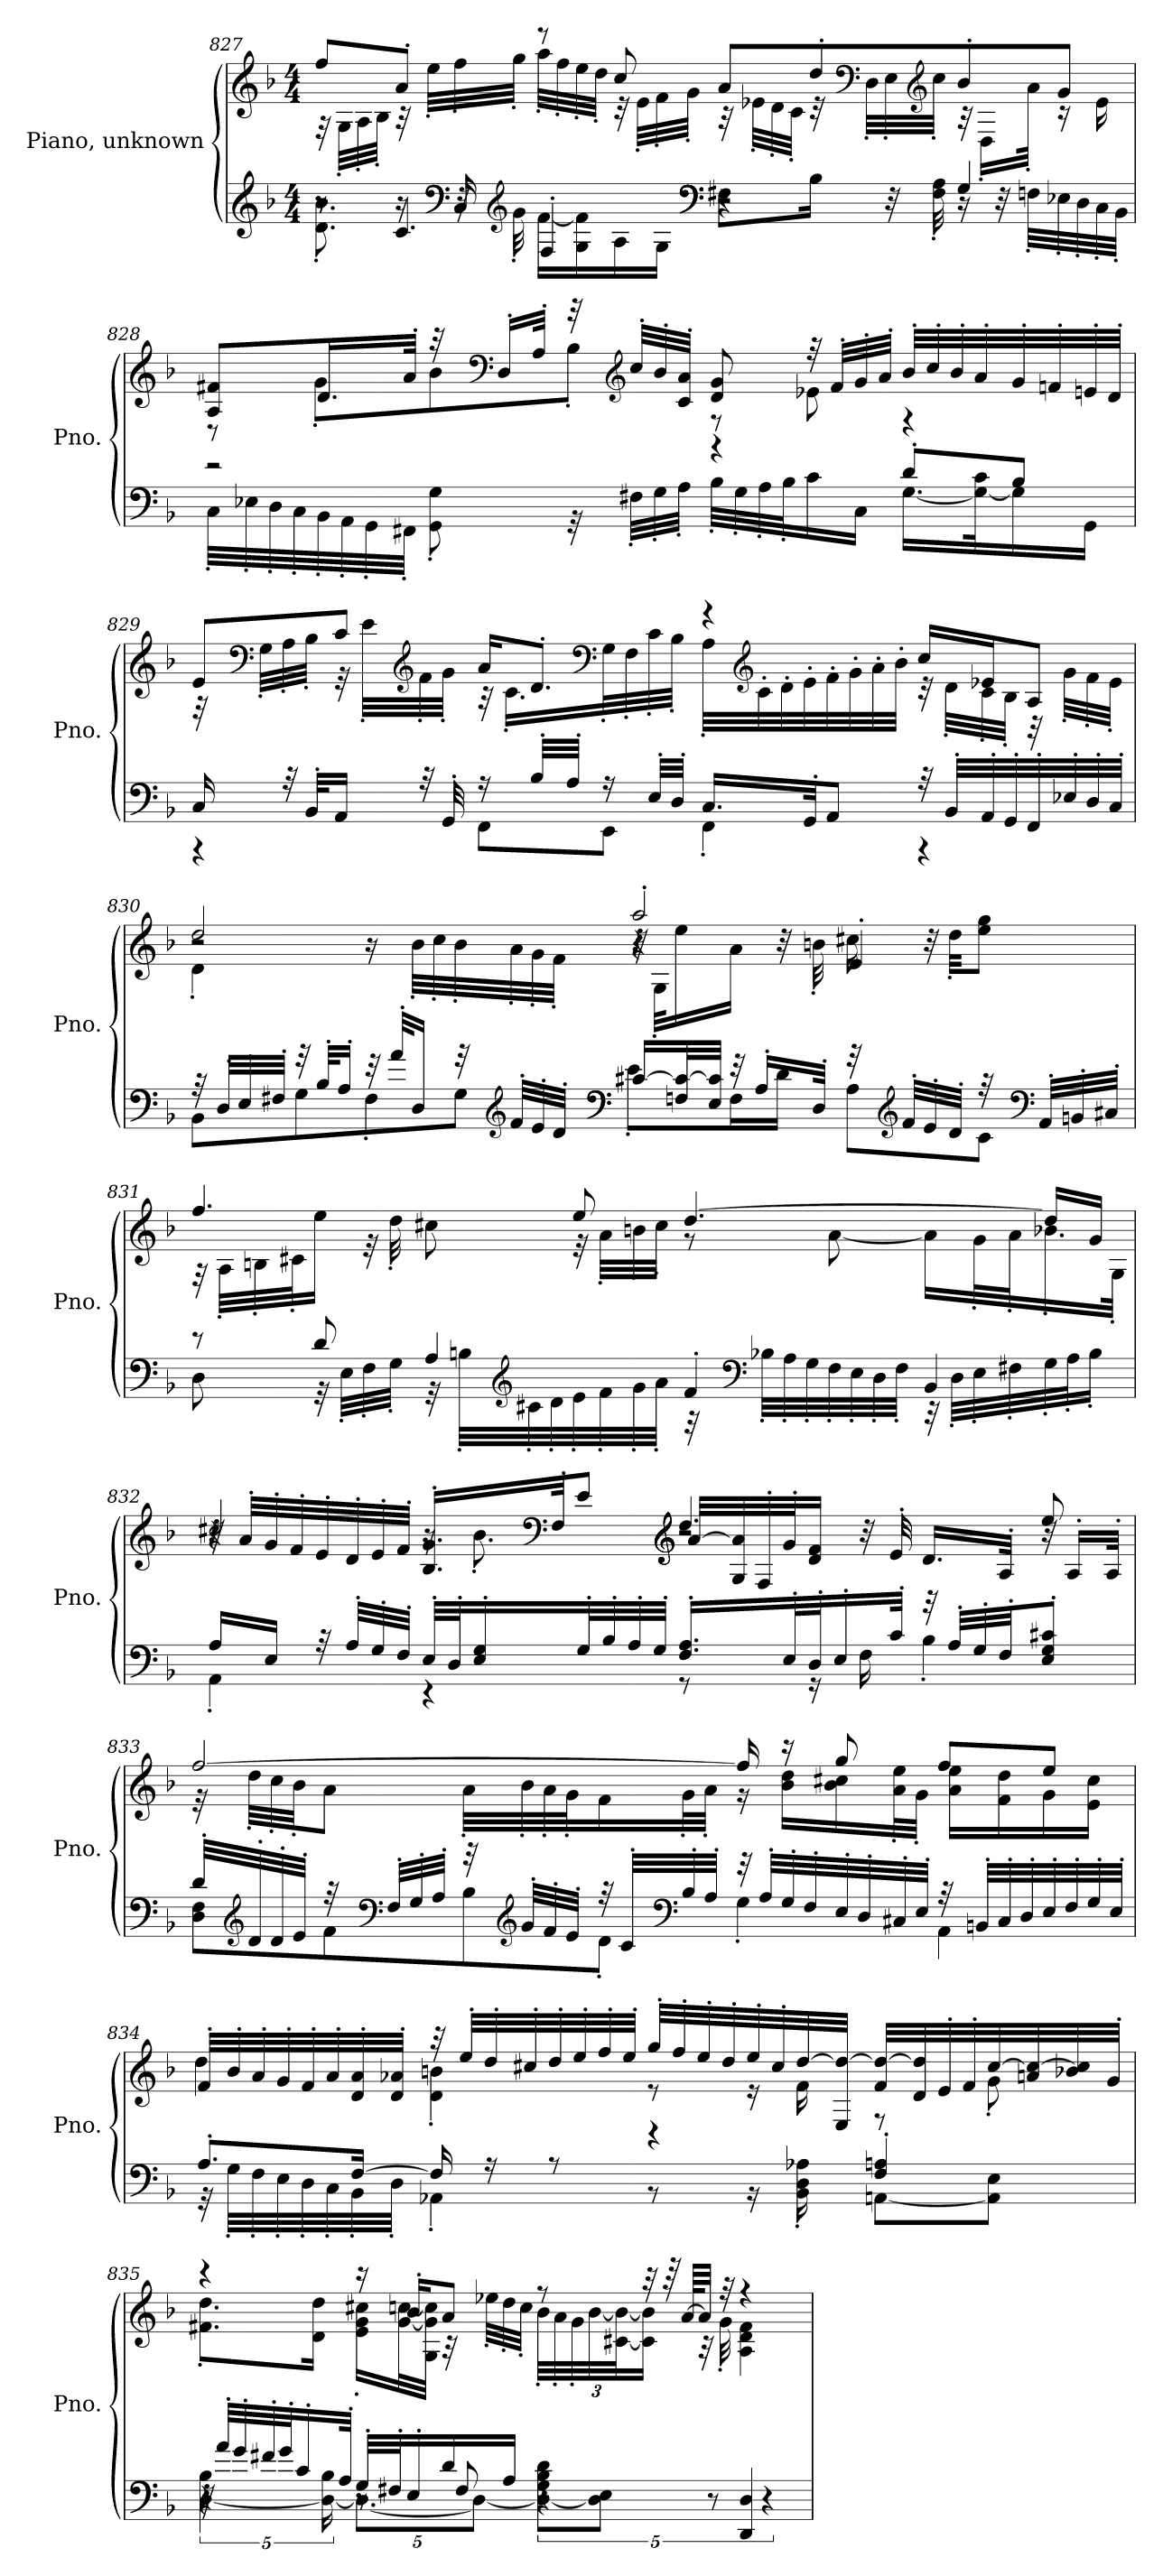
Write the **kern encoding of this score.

**kern	**kern
*part1	*part1
*staff2	*staff1
*I"Piano, unknown	*
*I'Pno.	*
!!LO:LB:g=z
*clefG2	*clefG2
*k[b-]	*k[b-]
*M4/4	*M4/4
=827	=827
*^	*^
*	*^	*	*
8r	8.d\' 8.b-\'	8r	8ff/L	32r
.	.	.	.	32G'\LLL
.	.	.	.	32A'\
.	.	.	.	32B-'\JJJ
4.c/	.	16r	8a'/J	32r
.	.	.	.	32ee'\LLL
*clefF4	*	*	*	*
.	32r	16C/	.	32ff'\
*clefG2	*	*	*	*
.	32g'\	.	.	32gg'\JJJ
.	[16f\LL	4F'/	8r	32aa'\LLL
.	.	.	.	32ff'\
.	16G\ 16f\]	.	.	32ee'\
.	.	.	.	32dd'\JJJ
.	16A\	.	8cc/	32r
.	.	.	.	32e'\LLL
.	16G\JJ	.	.	32f'\
.	.	.	.	32g'\JJJ
*clefF4	*	*	*	*
2r	8F#X\L	4r	8a/L	32r
.	.	.	.	32e-X'\LLL
.	.	.	.	32d'\
.	.	.	.	32c'\JJJ
.	16B-\Jk	.	8dd'/	32r
*	*	*	*clefF4	*
.	.	.	.	32D'\LLL
.	32r	.	.	32E'\
*	*	*	*clefG2	*
.	32F#\' 32A\'	.	.	32cc'\JJJ
.	16r	4G/	8b-'/	32r
.	.	.	.	16D'\LL
.	32r	.	.	.
.	32Fn'\LLL	.	.	32a'\JJk
.	32E-X'\	.	8g/J	16r
.	32D'\	.	.	.
.	32C'\	.	.	16e-\
.	32BB-'\JJJ	.	.	.
*	*v	*v	*	*
!!LO:LB:g=z	!!
=828	=828	=828	=828
2r	32C'\LLL	8A/ 8f#X/L	8r
.	32E-X'\	.	.
.	32D'\	.	.
.	32C'\	.	.
.	32BB-'\	16.d/L	8g'\L
.	32AA'\	.	.
.	32GG'\	.	.
.	32FF#X'\JJJ	32a'/JJk	.
.	8GG\' 8G\'	32r	8b-\
*	*	*clefF4	*
.	.	16D'/LL	.
.	.	32A'/JJk	.
.	32r	32r	8B-'\J
*	*	*clefG2	*
.	32F#X'\LLL	32cc'/LLL	.
.	32G'\	32b-'/	.
.	32A'\JJJ	32c/' 32a/'JJJ	.
4r	32B-'\LLL	8d/ 8g/	8r
.	32G'\	.	.
.	32A'\	.	.
.	32B-'\J	.	.
.	16c\	32r	8e-X\
.	.	32f#'/LLL	.
.	16C\JJ	32g'/	.
.	.	32a'/JJJ	.
8d'/L	[16.G\LL	32b-'/LLL	4r
.	.	32cc'/	.
.	.	32b-'/	.
.	32G\_ 32c\K	32a'/	.
8B-/J	16G\]	32g'/	.
.	.	32fn'/	.
.	16GG\JJ	32en'/	.
.	.	32d'/JJJ	.
!!LO:PB:g=z	!!
=829	=829	=829	=829
16C/	4r	8e/L	32r
*	*	*clefF4	*
.	.	.	32G'\LLL
32r	.	.	32A'\
32BB-'/KLL	.	.	32B-'\JJJ
16AA/JJ	.	8c/J	32r
.	.	.	32e'\LLL
*	*	*clefG2	*
32r	.	.	32f'\
32GG'/	.	.	32g'\JJJ
16r	8FF\L	16a/KL	32r
.	.	.	16.c'\LL
32B-'/LLL	.	8.d'/J	.
32A'/JJJ	.	.	.
*	*	*clefF4	*
16r	8EE\J	.	32G'\L
.	.	.	32F'\
32E'/LLL	.	.	32c'\
32D'/JJJ	.	.	32B-'\JJJ
16.C/LL	4FF'\	4r	32A'\LLL
*	*	*clefG2	*
.	.	.	32c'\
.	.	.	32d'\
32GG'/JK	.	.	32e'\
8AA/J	.	.	32f'\
.	.	.	32g'\
.	.	.	32a'\
.	.	.	32b-'\JJJ
32r	4r	16cc/LL	32r
32BB-'/LLL	.	.	32d'\LLL
32AA'/	.	16e-X/J	32c'\
32GG'/	.	.	32B-'\JJJ
32FF'/	.	8A/J	32r
32E-X'/	.	.	32g'\LLL
32D'/	.	.	32f'\
32C'/JJJ	.	.	32e-'\JJJ
!!LO:LB:g=z
=830	=830	=830	=830
*	*	*	*^
32r	8BB-\L	2dd/	4d'\	2r
32D'/LLL	.	.	.	.
32E'/	.	.	.	.
32F#X'/JJJ	.	.	.	.
32r	8G\	.	.	.
32B-'/KLL	.	.	.	.
16A'/JJ	.	.	.	.
32r	8F#'\	.	16r	.
32a'/KLL	.	.	.	.
16D/JJ	.	.	32b-'\LLL	.
.	.	.	32cc'\	.
32r	8G\J	.	32b-'\	.
*clefG2	*	*	*	*
32f'/LLL	.	.	32a'\	.
32e'/	.	.	32g'\	.
32d'/JJJ	.	.	32f'\JJJ	.
*clefF4	*	*	*	*
[16c#X/LL	8e'\L	2aa'/	32r	4r
.	.	.	32G'\KLL	.
32Fn/ 32c#/_L	.	.	16ee\	.
32E/ 32c#/]JJJ	.	.	.	.
32r	16F\L	.	16a\JJ	.
16A'/LL	.	.	.	.
.	16d\JJ	.	32r	.
32D'/JJk	.	.	32bn'\	.
32r	8A\L	.	16cc#X\	4e'/
*clefG2	*	*	*	*
32f'/LLL	.	.	.	.
32e'/	.	.	32r	.
32d'/JJJ	.	.	32dd'\KKL	.
32r	8c#\J	.	8ee\ 8gg\J	.
*clefF4	*	*	*	*
32AA'/LLL	.	.	.	.
32BBn'/	.	.	.	.
32C#X'/JJJ	.	.	.	.
*	*	*	*v	*v
!!LO:LB:g=z
=831	=831	=831	=831
8r	8D\	4.ff/	32r
.	.	.	32A'\LLL
.	.	.	32Bn'\
.	.	.	32c#X'\J
8d/	32r	.	16ee\JJ
.	32E'\LLL	.	.
.	32F'\	.	32r
.	32G'\JJJ	.	32dd'\
4A/	32r	.	8cc#X\
.	32Bn'\LLL	.	.
*clefG2	*	*	*
.	32c#X'\	.	.
.	32d'\	.	.
.	32e'\	8ee/	32r
.	32f'\	.	32a'\LLL
.	32g'\	.	32bn'\
.	32a'\JJJ	.	32cc#'\JJJ
4f'/	32r	[4.dd/	8r
*clefF4	*	*	*
.	32B-X'\LLL	.	.
.	32A'\	.	.
.	32G'\	.	.
.	32F'\	.	[8a\
.	32E'\	.	.
.	32D'\	.	.
.	32F'\JJJ	.	.
4BB-/	32r	.	16a\LL]
.	32D'\LLL	.	.
.	32E'\	.	32g'\L
.	32F#X'\	.	32a'\J
.	32G'\	16dd/LL]	16.b-X'\
.	32A'\J	.	.
.	16B-'\JJ	16g/JJ	.
.	.	.	32G'\JJk
!!LO:LB:g=z
=832	=832	=832	=832
*	*	*	*^
16A/LL	4AA'\	2cc#X/	4r	32r
.	.	.	.	32a'/LLL
16E/JJ	.	.	.	32g'/
.	.	.	.	32f'/
32r	.	.	.	32e'/
32A'/LLL	.	.	.	32d'/
32G'/	.	.	.	32e'/
32F'/JJJ	.	.	.	32f'/JJJ
32E'/LLL	4r	.	16r	16.B-/' 16.g/'LL
32D'/J	.	.	.	.
16E/' 16G/'	.	.	8.b-'\	.
*	*	*clefF4	*	*
.	.	.	.	32F'/JK
32G'/L	.	.	.	8e/J
32B-'/	.	.	.	.
32A'/	.	.	.	.
32G'/JJJ	.	.	.	.
*	*	*clefG2	*	*
16.F/' 16.A/'LL	8r	4.dd/	2r	[32a/LLL
.	.	.	.	32G/ 32a/]
.	.	.	.	32F'/
32E'/L	.	.	.	32g'/J
32D'/J	16r	.	.	16d/ 16f/JJ
16E'/	.	.	.	.
.	16F\	.	.	32r
32c'/JJk	.	.	.	32e'/
32r	4B-'\	.	.	16.d/LL
32A'/LLL	.	.	.	.
32G'/	.	.	.	.
32F'/JJ	.	.	.	32A'/JJk
8E/' 8G/' 8c#X/'J	.	8ee/	.	32r
.	.	.	.	16A'/LL
.	.	.	.	32A'/JJk
*	*	*	*v	*v
!!LO:LB:g=z
=833	=833	=833	=833
32d'/LLL	8D\ 8F\L	[2ff/	32r
*clefG2	*	*	*
32d'/	.	.	32dd'\LLL
32d'/	.	.	32cc'\
32e'/JJJ	.	.	32b-'\JJ
32r	8f\	.	8a\J
*clefF4	*	*	*
32F'/LLL	.	.	.
32G'/	.	.	.
32A'/JJJ	.	.	.
32r	8B-\	.	32a'\LLL
*clefG2	*	*	*
32g'/LLL	.	.	32b-'\
32f'/	.	.	32a'\
32e'/JJJ	.	.	32g'\J
32r	8d'\J	.	16f\
32c'/LLL	.	.	.
*clefF4	*	*	*
32B-'/	.	.	32g'\L
32A'/JJJ	.	.	32a'\JJJ
32r	4G'\	16ff/]	16r
32A'/LLL	.	.	.
32G'/	.	16r	16b-\ 16dd\LL
32F'/	.	.	.
32E'/	.	8gg/	16b-\ 16cc#X\
32D'/	.	.	.
32C#X'/	.	.	32a\' 32ee\'L
32E'/JJJ	.	.	32g'\JJJ
32r	4AA\	8ff/L	16a\ 16ee\LL
32BBn'/LLL	.	.	.
32C#'/	.	.	16f\ 16dd\
32D'/	.	.	.
32E'/	.	8ee/J	16g\
32F'/	.	.	.
32G'/	.	.	16e\ 16cc#\JJ
32E'/JJJ	.	.	.
!!LO:LB:g=z	!!
=834	=834	=834	=834
8.A'/L	32r	32f'/LLL	4dd\
.	32G'\LLL	32b-'/	.
.	32F'\	32a'/	.
.	32E'\	32g'/	.
.	32D'\	32f'/	.
.	32C'\	32a'/	.
[16F/Jk	32BB-'\	32d/' 32a/'	.
.	32D'\JJJ	32d/' 32a-X/'JJJ	.
16F/]	4AA-X'\	32r	4d\' 4bn\'
.	.	32ee'/LLL	.
16r	.	32dd'/	.
.	.	32cc#X'/	.
8r	.	32dd'/	.
.	.	32ee'/	.
.	.	32ff'/	.
.	.	32ee'/JJJ	.
4r	8r	32gg'/LLL	8r
.	.	32ff'/	.
.	.	32ee'/	.
.	.	32dd'/	.
.	16r	32ee'/	16r
.	.	32cc#'/	.
.	16BB-\' 16D\' 16A-X\'	[32dd/	16f\
.	.	32E/ 32dd/_JJJ	.
4F/' 4An/'	[8AAn\L	32f/ 32dd/_LLL	8r
.	.	32d/ 32dd/]	.
.	.	32e'/	.
.	.	32f'/	.
.	8AA\] 8E\J	[32cc#/	8g'\
.	.	32an/ 32cc#/_	.
.	.	32b-X/ 32cc#/]	.
.	.	32g'/JJJ	.
!!LO:PB:g=z	!!
=835	=835	=835	=835
*	*^	*	*
32r	[5D\ 5B-\	4r	4r	8.f#X\' 8.dd\'L
32a'/LLL	.	.	.	.
32g'/	.	.	.	.
32f#X'/	.	.	.	.
32g'/J	.	.	.	.
16c'/	.	.	.	.
.	.	.	.	16d\ 16dd\Jk
.	20D\_ 20B-\	.	.	.
32A'/JJk	.	.	.	.
32G'/LLL	10.D\L_	8r	16r	16e\' 16g\' 16cc#X\'LL
32F#X'/J	.	.	.	.
16E'/	.	.	16b-'/KL	[32g\ [32ccn\L
.	.	.	.	32G\ 32g\] 32cc\]JJJ
16d/	.	8F#/	8a/J	32r
.	10D\J_	.	.	.
.	.	.	.	32ee-X'\LLL
16A/JJ	.	.	.	32dd'\
.	.	.	.	32cc'\JJJ
4r	10D\_ 10G\ 10B-\ 10d\L	2r	8r	32b-'\LLL
.	.	.	.	32a'\
*	*	*	*	*Xbrackettup
.	.	.	.	48g'\
.	.	.	.	[48b-\
.	10D\] 10E\J	.	.	.
.	.	.	.	[48c#X\ 48b-\_J
.	.	.	32r	16c#\] 16b-\]JJ
.	.	.	64r	.
.	.	.	[64a/KLLL	.
.	.	.	32a/JJJ]	32r
.	10r	.	.	.
.	.	.	32r	32g'\
4DD/ 4D/	.	.	4r	4A\ 4d\ 4f#\
.	5r	.	.	.
*v	*v	*v	*	*
*	*v	*v
=	=
*-	*-
